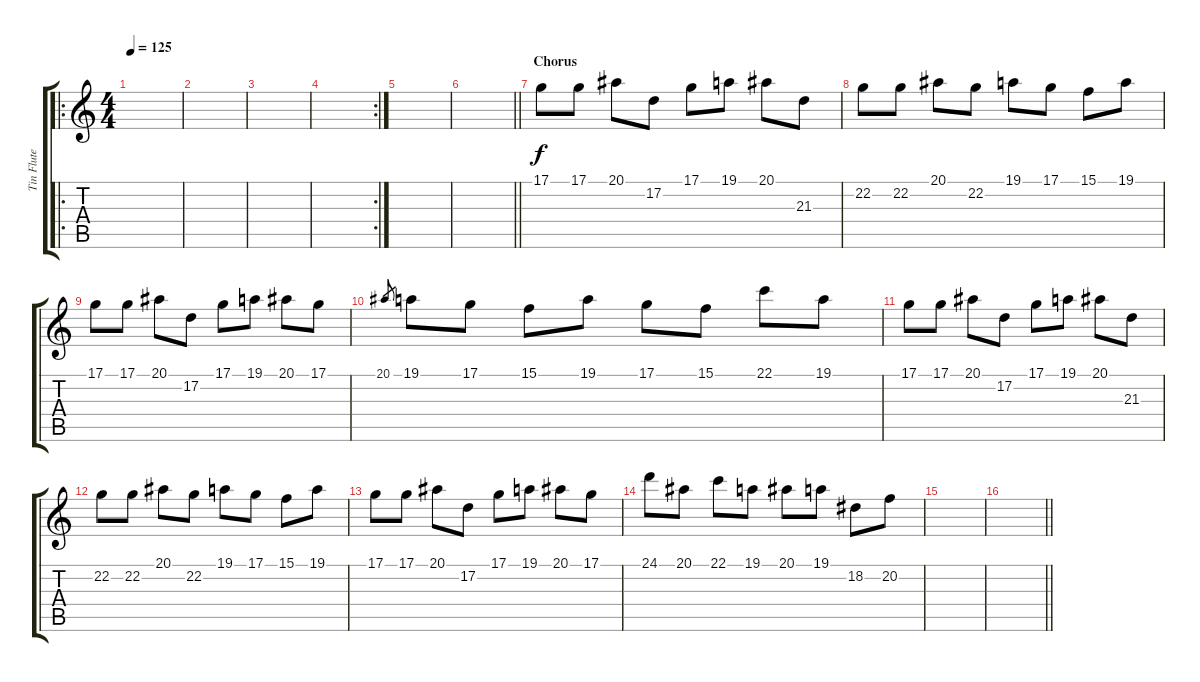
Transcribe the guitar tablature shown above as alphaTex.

\track ("Tin Flute" "Tin Flute") {instrument piccolo}
\staff {score tabs}
\tuning (D4 A3 F3 C3 G2 D2) {hide}
\ro
\ts (4 4)
\tempo 125
\clef g2
\ks c
|
|
|
\rc 2
|
|
\barLineRight lightlight
|
\section ("" "Chorus")
17.1.8 17.1.8 20.1.8 17.2.8 17.1.8 19.1.8 20.1.8 21.3.8 |
22.2.8 22.2.8 20.1.8 22.2.8 19.1.8 17.1.8 15.1.8 19.1.8 |
17.1.8 17.1.8 20.1.8 17.2.8 17.1.8 19.1.8 20.1.8 17.1.8 |
20.1.8{gr} 19.1.8 17.1.8 15.1.8 19.1.8 17.1.8 15.1.8 22.1.8 19.1.8 |
17.1.8 17.1.8 20.1.8 17.2.8 17.1.8 19.1.8 20.1.8 21.3.8 |
22.2.8 22.2.8 20.1.8 22.2.8 19.1.8 17.1.8 15.1.8 19.1.8 |
17.1.8 17.1.8 20.1.8 17.2.8 17.1.8 19.1.8 20.1.8 17.1.8 |
24.1.8 20.1.8 22.1.8 19.1.8 20.1.8 19.1.8 18.2.8 20.2.8 |
|
\barLineRight lightlight
